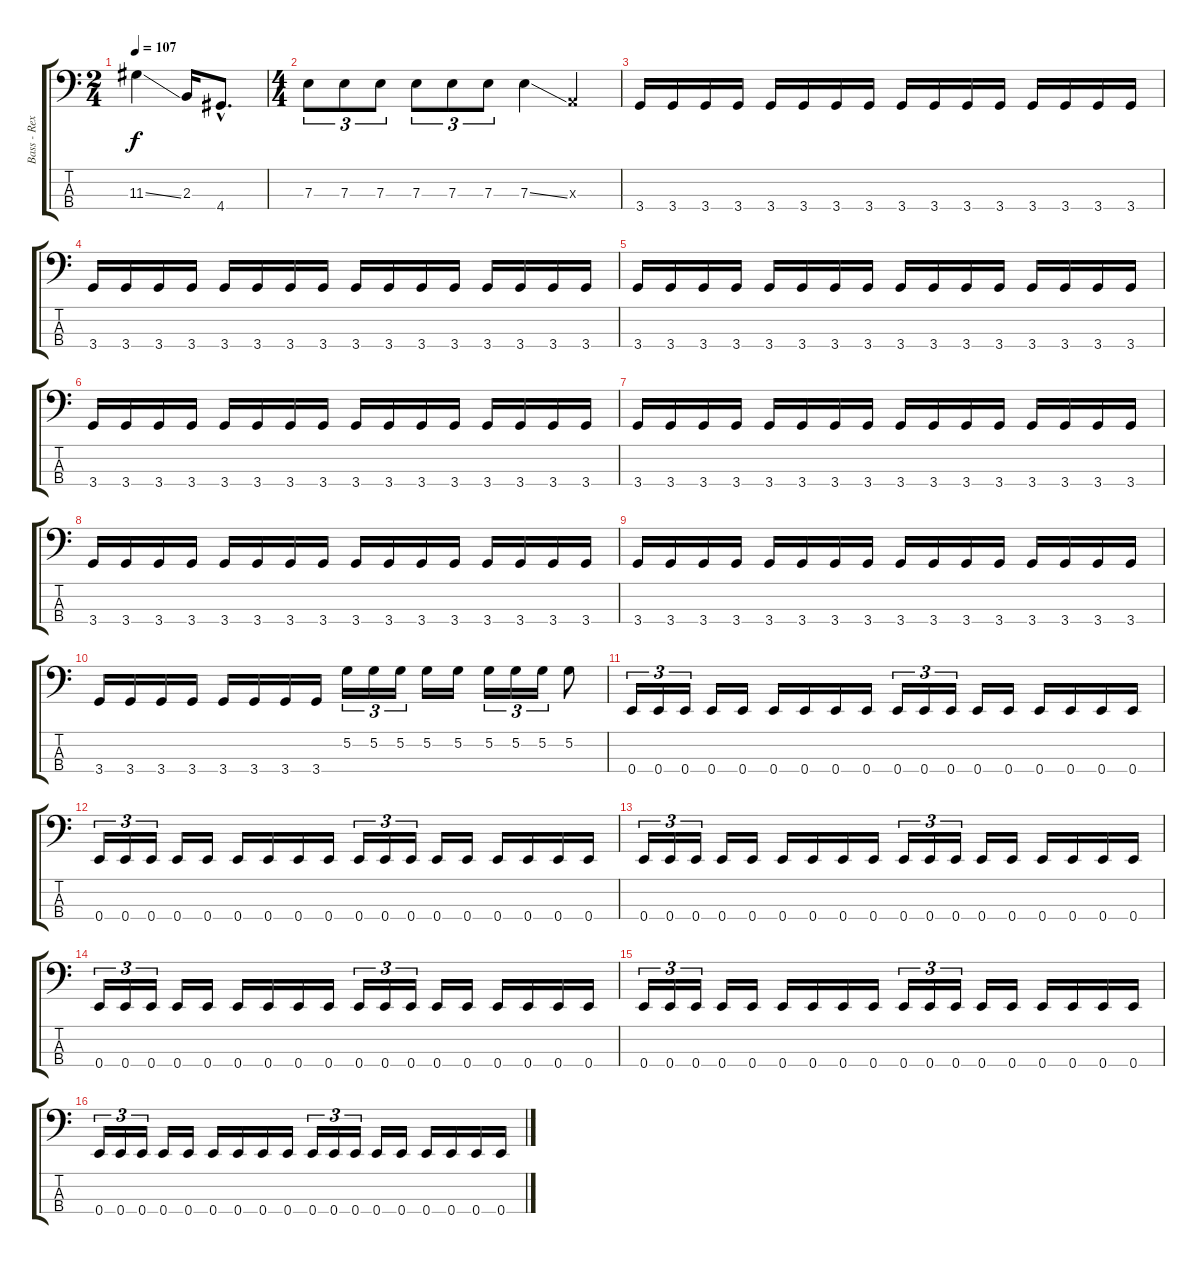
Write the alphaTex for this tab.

\track ("Bass - Rex" "Bass - Rex") {instrument electricbasspick}
\staff {score tabs}
\tuning (G2 D2 A1 E1) {hide}
\ts (2 4)
\tempo 107
\clef f4
\ks c
11.3{ss}.4{dy f} 2.3.16 4.4{hac}.8{d} |
\ts (4 4)
7.3.8{tu (3 2)} 7.3.8{tu (3 2)} 7.3.8{tu (3 2)} 7.3.8{tu (3 2)} 7.3.8{tu (3 2)} 7.3.8{tu (3 2)} 7.3{ss}.4 0.3{x}.4 |
3.4.16 3.4.16 3.4.16 3.4.16 3.4.16 3.4.16 3.4.16 3.4.16 3.4.16 3.4.16 3.4.16 3.4.16 3.4.16 3.4.16 3.4.16 3.4.16 |
3.4.16 3.4.16 3.4.16 3.4.16 3.4.16 3.4.16 3.4.16 3.4.16 3.4.16 3.4.16 3.4.16 3.4.16 3.4.16 3.4.16 3.4.16 3.4.16 |
3.4.16 3.4.16 3.4.16 3.4.16 3.4.16 3.4.16 3.4.16 3.4.16 3.4.16 3.4.16 3.4.16 3.4.16 3.4.16 3.4.16 3.4.16 3.4.16 |
3.4.16 3.4.16 3.4.16 3.4.16 3.4.16 3.4.16 3.4.16 3.4.16 3.4.16 3.4.16 3.4.16 3.4.16 3.4.16 3.4.16 3.4.16 3.4.16 |
3.4.16 3.4.16 3.4.16 3.4.16 3.4.16 3.4.16 3.4.16 3.4.16 3.4.16 3.4.16 3.4.16 3.4.16 3.4.16 3.4.16 3.4.16 3.4.16 |
3.4.16 3.4.16 3.4.16 3.4.16 3.4.16 3.4.16 3.4.16 3.4.16 3.4.16 3.4.16 3.4.16 3.4.16 3.4.16 3.4.16 3.4.16 3.4.16 |
3.4.16 3.4.16 3.4.16 3.4.16 3.4.16 3.4.16 3.4.16 3.4.16 3.4.16 3.4.16 3.4.16 3.4.16 3.4.16 3.4.16 3.4.16 3.4.16 |
3.4.16 3.4.16 3.4.16 3.4.16 3.4.16 3.4.16 3.4.16 3.4.16 5.2.16{tu (3 2)} 5.2.16{tu (3 2)} 5.2.16{tu (3 2)} 5.2.16 5.2.16 5.2.16{tu (3 2)} 5.2.16{tu (3 2)} 5.2.16{tu (3 2)} 5.2.8 |
0.4.16{tu (3 2)} 0.4.16{tu (3 2)} 0.4.16{tu (3 2)} 0.4.16 0.4.16 0.4.16 0.4.16 0.4.16 0.4.16 0.4.16{tu (3 2)} 0.4.16{tu (3 2)} 0.4.16{tu (3 2)} 0.4.16 0.4.16 0.4.16 0.4.16 0.4.16 0.4.16 |
0.4.16{tu (3 2)} 0.4.16{tu (3 2)} 0.4.16{tu (3 2)} 0.4.16 0.4.16 0.4.16 0.4.16 0.4.16 0.4.16 0.4.16{tu (3 2)} 0.4.16{tu (3 2)} 0.4.16{tu (3 2)} 0.4.16 0.4.16 0.4.16 0.4.16 0.4.16 0.4.16 |
0.4.16{tu (3 2)} 0.4.16{tu (3 2)} 0.4.16{tu (3 2)} 0.4.16 0.4.16 0.4.16 0.4.16 0.4.16 0.4.16 0.4.16{tu (3 2)} 0.4.16{tu (3 2)} 0.4.16{tu (3 2)} 0.4.16 0.4.16 0.4.16 0.4.16 0.4.16 0.4.16 |
0.4.16{tu (3 2)} 0.4.16{tu (3 2)} 0.4.16{tu (3 2)} 0.4.16 0.4.16 0.4.16 0.4.16 0.4.16 0.4.16 0.4.16{tu (3 2)} 0.4.16{tu (3 2)} 0.4.16{tu (3 2)} 0.4.16 0.4.16 0.4.16 0.4.16 0.4.16 0.4.16 |
0.4.16{tu (3 2)} 0.4.16{tu (3 2)} 0.4.16{tu (3 2)} 0.4.16 0.4.16 0.4.16 0.4.16 0.4.16 0.4.16 0.4.16{tu (3 2)} 0.4.16{tu (3 2)} 0.4.16{tu (3 2)} 0.4.16 0.4.16 0.4.16 0.4.16 0.4.16 0.4.16 |
0.4.16{tu (3 2)} 0.4.16{tu (3 2)} 0.4.16{tu (3 2)} 0.4.16 0.4.16 0.4.16 0.4.16 0.4.16 0.4.16 0.4.16{tu (3 2)} 0.4.16{tu (3 2)} 0.4.16{tu (3 2)} 0.4.16 0.4.16 0.4.16 0.4.16 0.4.16 0.4.16
